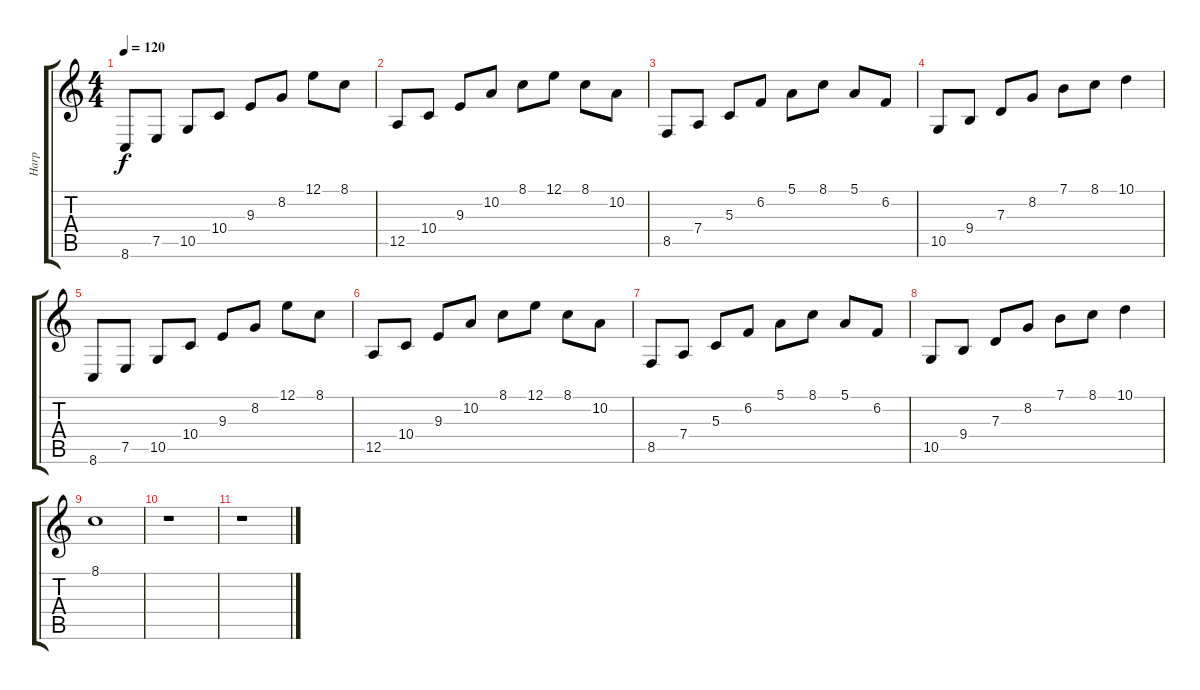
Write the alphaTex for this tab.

\track ("Harp" "Harp") {instrument orchestralharp}
\staff {score tabs}
\tuning (E4 B3 G3 D3 A2 E2) {hide}
\ts (4 4)
\tempo 120
\clef g2
\ks c
8.6.8{dy f} 7.5.8 10.5.8 10.4.8 9.3.8 8.2.8 12.1.8 8.1.8 |
12.5.8 10.4.8 9.3.8 10.2.8 8.1.8 12.1.8 8.1.8 10.2.8 |
8.5.8 7.4.8 5.3.8 6.2.8 5.1.8 8.1.8 5.1.8 6.2.8 |
10.5.8 9.4.8 7.3.8 8.2.8 7.1.8 8.1.8 10.1.4 |
8.6.8 7.5.8 10.5.8 10.4.8 9.3.8 8.2.8 12.1.8 8.1.8 |
12.5.8 10.4.8 9.3.8 10.2.8 8.1.8 12.1.8 8.1.8 10.2.8 |
8.5.8 7.4.8 5.3.8 6.2.8 5.1.8 8.1.8 5.1.8 6.2.8 |
10.5.8 9.4.8 7.3.8 8.2.8 7.1.8 8.1.8 10.1.4 |
8.1.1 |
r.1 |
r.1
